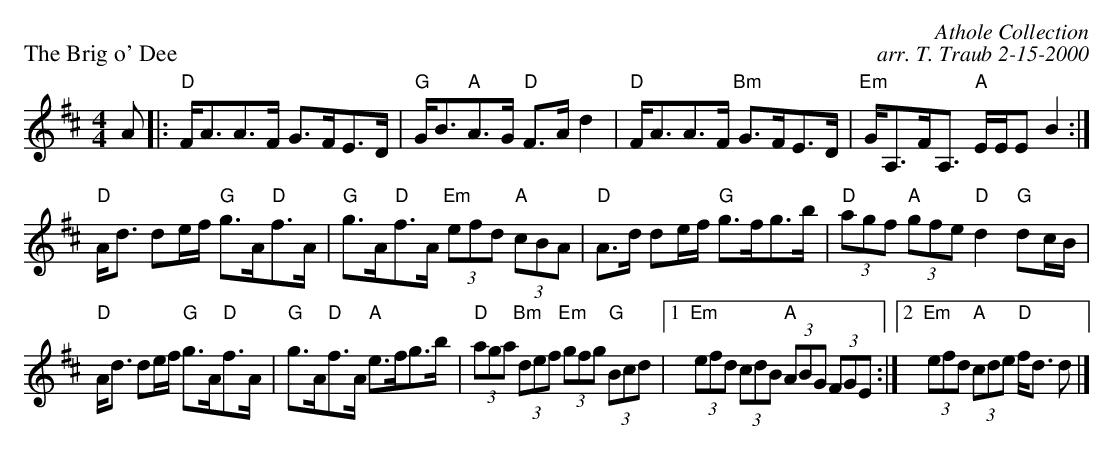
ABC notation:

X:1
P: The Brig o' Dee
C: Athole Collection
C: arr. T. Traub 2-15-2000
K: D
M: 4/4
L: 1/8
A|: "D"F<AA>F G>FE>D|"G"G<B"A"A>G "D"F>A d2|"D"F<AA>F "Bm"G>FE>D|"Em"G<A,F<A, "A"E/E/E B2 :|
"D"A<d de/f/ "G"g>A"D"f>A|"G"g>A"D"f>A "Em"(3efd "A"(3cBA|"D"A>d de/f/ "G"g>fg>b|"D"(3agf "A"(3gfe "D"d2 "G"dc/B/|
"D"A<d de/f/ "G"g>A"D"f>A|"G"g>A"D"f>A "A"e>fg>b|"D"(3aga "Bm"(3def "Em"(3gfg "G"(3Bcd| [1 "Em"(3efd (3cdB "A"(3ABG (3FGE :| [2 "Em"(3efd "A"(3cde "D"f<d d |]
